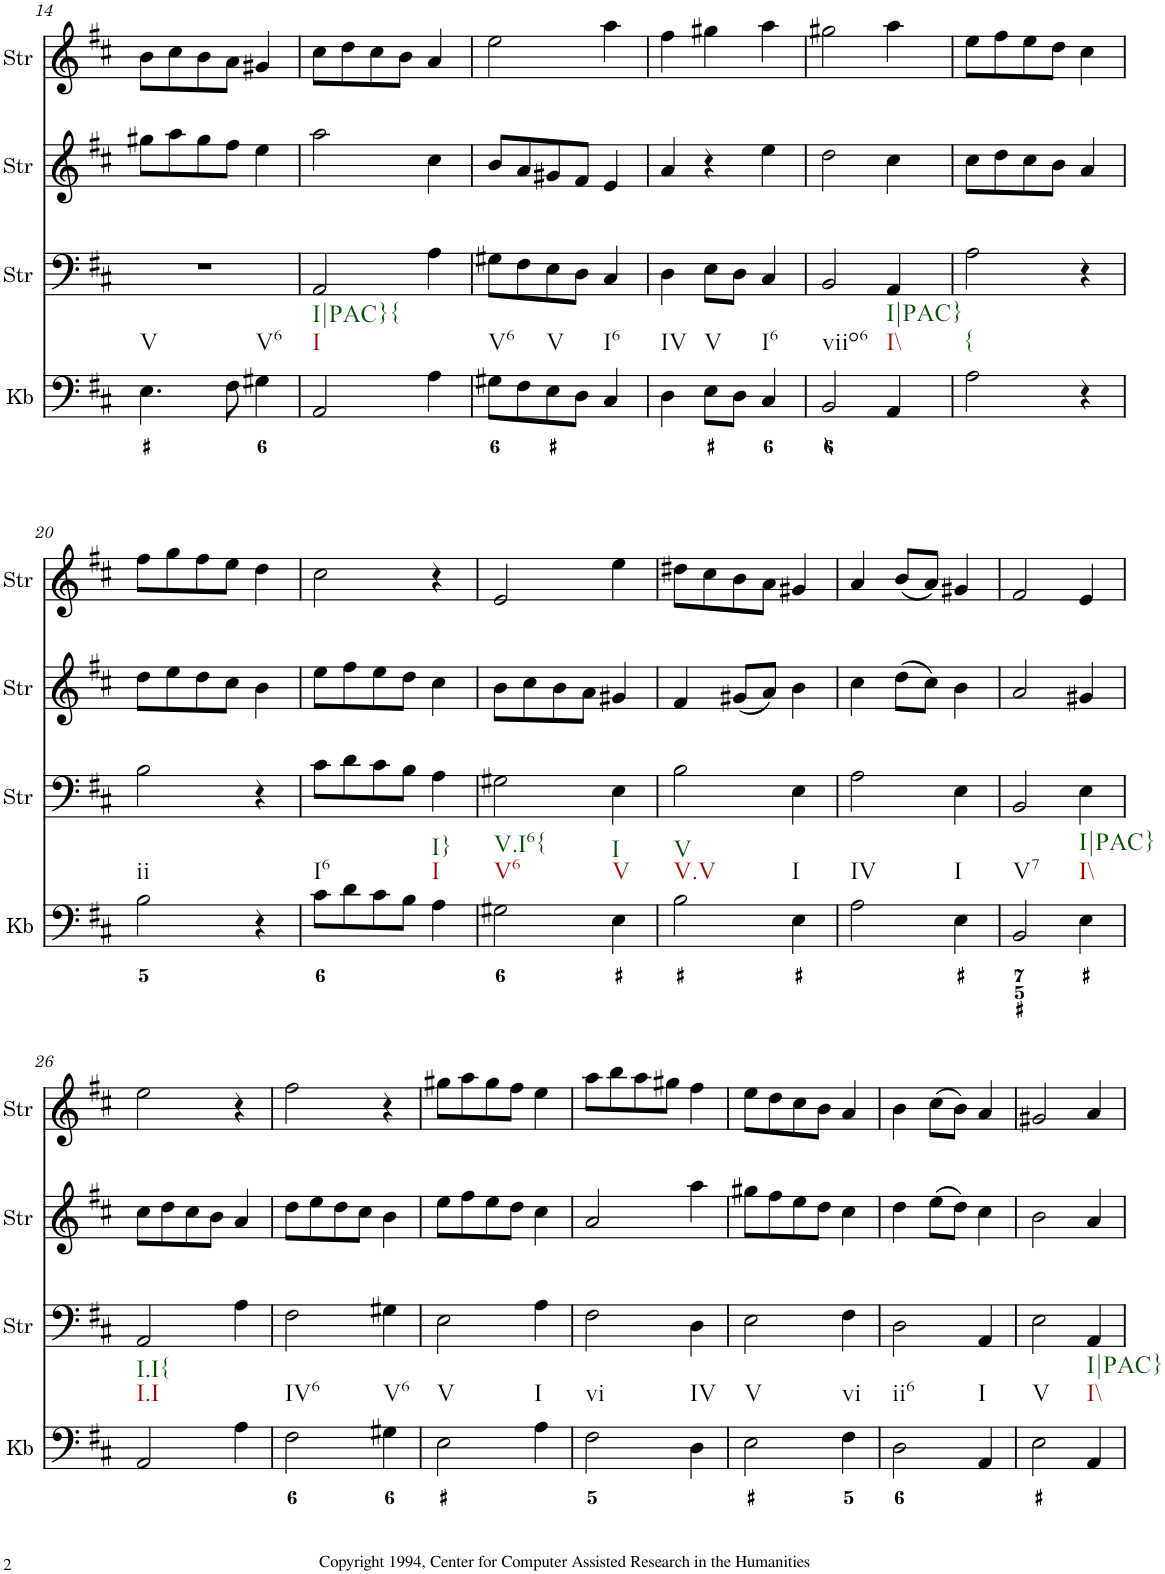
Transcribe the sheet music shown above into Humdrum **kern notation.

**kern	**kern	**kern	**kern
*part4	*part3	*part2	*part1
*staff4	*staff3	*staff2	*staff1
*I"Keyboard	*I"StringInstrument	*I"StringInstrument	*I"StringInstrument
*I'Kb	*I'Str	*I'Str	*I'Str
!!LO:PB:g=z
*clefF4	*clefF4	*clefG2	*clefG2
*k[f#c#]	*k[f#c#]	*k[f#c#]	*k[f#c#]
*M3/4	*M3/4	*M3/4	*M3/4
=14	=14	=14	=14
!LO:TX:b:t=V	!	!	!
4.E\	2.r	8gg#X\L	8b\L
.	.	8aa\	8cc#\
.	.	8gg#\	8b\
8F#\	.	8ff#\J	8a\J
!LO:TX:b:t=V6	!	!	!
4G#X\	.	4ee\	4g#X/
=15	=15	=15	=15
!LO:TX:b:t=I	!	!	!
!LO:TX:b:t=I|PAC}{	!	!	!
2AA/	2AA/	2aa\	8cc#\L
.	.	.	8dd\
.	.	.	8cc#\
.	.	.	8b\J
4A\	4A\	4cc#\	4a/
=16	=16	=16	=16
!LO:TX:b:t=V6	!	!	!
8G#X\L	8G#X\L	8b/L	2ee\
8F#\	8F#\	8a/	.
!LO:TX:b:t=V	!	!	!
8E\	8E\	8g#X/	.
8D\J	8D\J	8f#/J	.
!LO:TX:b:t=I6	!	!	!
4C#/	4C#/	4e/	4aa\
=17	=17	=17	=17
!LO:TX:b:t=IV	!	!	!
4D\	4D\	4a/	4ff#\
!LO:TX:b:t=V	!	!	!
8E\L	8E\L	4r	4gg#X\
8D\J	8D\J	.	.
!LO:TX:b:t=I6	!	!	!
4C#/	4C#/	4ee\	4aa\
=18	=18	=18	=18
!LO:TX:b:t=viio6	!	!	!
2BB/	2BB/	2dd\	2gg#X\
!LO:TX:b:t=I\\	!	!	!
!LO:TX:b:t=I|PAC}	!	!	!
4AA/	4AA/	4cc#\	4aa\
=19	=19	=19	=19
!LO:TX:b:t={	!	!	!
2A\	2A\	8cc#\L	8ee\L
.	.	8dd\	8ff#\
.	.	8cc#\	8ee\
.	.	8b\J	8dd\J
4r	4r	4a/	4cc#\
!!LO:LB:g=z
=20	=20	=20	=20
!LO:TX:b:t=ii	!	!	!
2B\	2B\	8dd\L	8ff#\L
.	.	8ee\	8gg\
.	.	8dd\	8ff#\
.	.	8cc#\J	8ee\J
4r	4r	4b\	4dd\
=21	=21	=21	=21
!LO:TX:b:t=I6	!	!	!
8c#\L	8c#\L	8ee\L	2cc#\
8d\	8d\	8ff#\	.
8c#\	8c#\	8ee\	.
8B\J	8B\J	8dd\J	.
!LO:TX:b:t=I	!	!	!
!LO:TX:b:t=I}	!	!	!
4A\	4A\	4cc#\	4r
=22	=22	=22	=22
!LO:TX:b:t=V6	!	!	!
!LO:TX:b:t=V.I6{	!	!	!
2G#X\	2G#X\	8b\L	2e/
.	.	8cc#\	.
.	.	8b\	.
.	.	8a\J	.
!LO:TX:b:t=V	!	!	!
!LO:TX:b:t=I	!	!	!
4E\	4E\	4g#X/	4ee\
=23	=23	=23	=23
!LO:TX:b:t=V.V	!	!	!
!LO:TX:b:t=V	!	!	!
2B\	2B\	4f#/	8dd#X\L
.	.	.	8cc#\
.	.	(8g#X/L	8b\
.	.	8a/J)	8a\J
!LO:TX:b:t=I	!	!	!
4E\	4E\	4b\	4g#X/
=24	=24	=24	=24
!LO:TX:b:t=IV	!	!	!
2A\	2A\	4cc#\	4a/
.	.	(8dd\L	(8b/L
.	.	8cc#\J)	8a/J)
!LO:TX:b:t=I	!	!	!
4E\	4E\	4b\	4g#X/
=25	=25	=25	=25
!LO:TX:b:t=V7	!	!	!
2BB/	2BB/	2a/	2f#/
!LO:TX:b:t=I\\	!	!	!
!LO:TX:b:t=I|PAC}	!	!	!
4E\	4E\	4g#X/	4e/
!!LO:LB:g=z
=26	=26	=26	=26
!LO:TX:b:t=I.I	!	!	!
!LO:TX:b:t=I.I{	!	!	!
2AA/	2AA/	8cc#\L	2ee\
.	.	8dd\	.
.	.	8cc#\	.
.	.	8b\J	.
4A\	4A\	4a/	4r
=27	=27	=27	=27
!LO:TX:b:t=IV6	!	!	!
2F#\	2F#\	8dd\L	2ff#\
.	.	8ee\	.
.	.	8dd\	.
.	.	8cc#\J	.
!LO:TX:b:t=V6	!	!	!
4G#X\	4G#X\	4b\	4r
=28	=28	=28	=28
!LO:TX:b:t=V	!	!	!
2E\	2E\	8ee\L	8gg#X\L
.	.	8ff#\	8aa\
.	.	8ee\	8gg#\
.	.	8dd\J	8ff#\J
!LO:TX:b:t=I	!	!	!
4A\	4A\	4cc#\	4ee\
=29	=29	=29	=29
!LO:TX:b:t=vi	!	!	!
2F#\	2F#\	2a/	8aa\L
.	.	.	8bb\
.	.	.	8aa\
.	.	.	8gg#X\J
!LO:TX:b:t=IV	!	!	!
4D\	4D\	4aa\	4ff#\
=30	=30	=30	=30
!LO:TX:b:t=V	!	!	!
2E\	2E\	8gg#X\L	8ee\L
.	.	8ff#\	8dd\
.	.	8ee\	8cc#\
.	.	8dd\J	8b\J
!LO:TX:b:t=vi	!	!	!
4F#\	4F#\	4cc#\	4a/
=31	=31	=31	=31
!LO:TX:b:t=ii6	!	!	!
2D\	2D\	4dd\	4b\
.	.	(8ee\L	(8cc#\L
.	.	8dd\J)	8b\J)
!LO:TX:b:t=I	!	!	!
4AA/	4AA/	4cc#\	4a/
=32	=32	=32	=32
!LO:TX:b:t=V	!	!	!
2E\	2E\	2b\	2g#X/
!LO:TX:b:t=I\\	!	!	!
!LO:TX:b:t=I|PAC}	!	!	!
4AA/	4AA/	4a/	4a/
=	=	=	=
*-	*-	*-	*-
